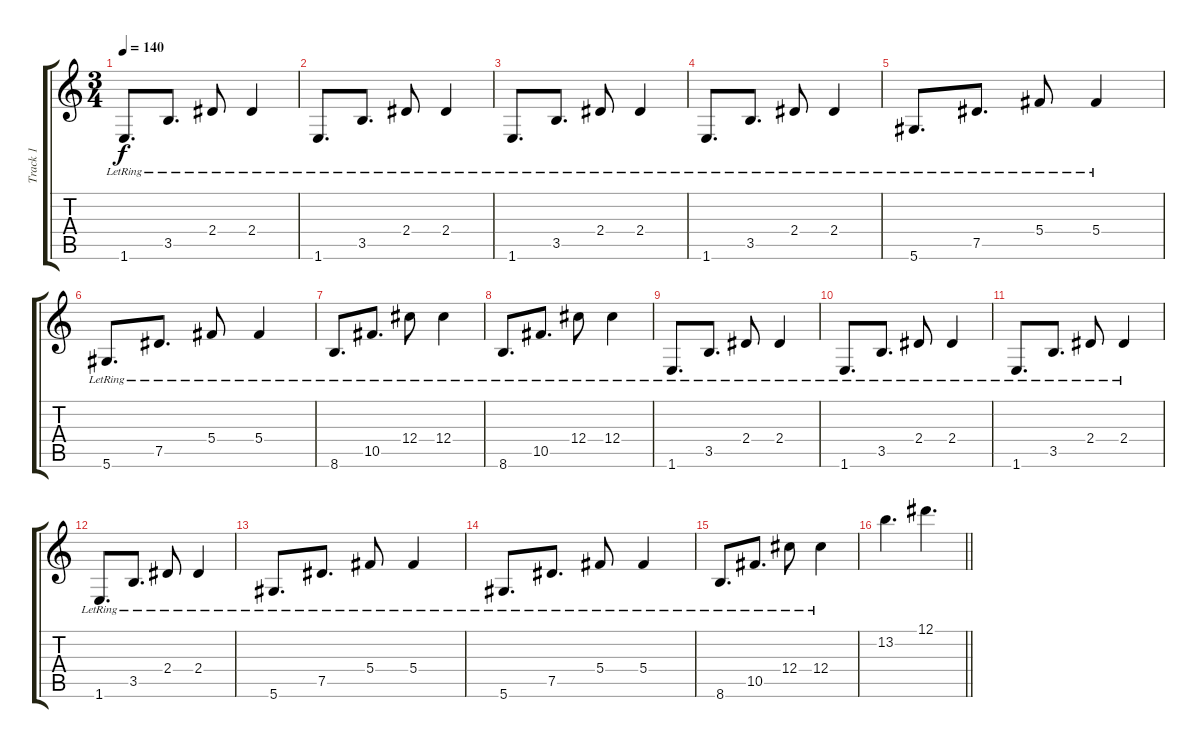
\track ("Track 1" "Track 1") {instrument electricguitarjazz}
\staff {score tabs}
\tuning (Eb4 Bb3 Gb3 Db3 Ab2 Eb2) {hide}
\ts (3 4)
\tempo 140
\clef g2
\ks c
1.6{lr}.8{d dy f} 3.5{lr}.8{d} 2.4{lr}.8 2.4{lr}.4 |
1.6{lr}.8{d} 3.5{lr}.8{d} 2.4{lr}.8 2.4{lr}.4 |
1.6{lr}.8{d} 3.5{lr}.8{d} 2.4{lr}.8 2.4{lr}.4 |
1.6{lr}.8{d} 3.5{lr}.8{d} 2.4{lr}.8 2.4{lr}.4 |
5.6{lr}.8{d} 7.5{lr}.8{d} 5.4{lr}.8 5.4{lr}.4 |
5.6{lr}.8{d} 7.5{lr}.8{d} 5.4{lr}.8 5.4{lr}.4 |
8.6{lr}.8{d} 10.5{lr}.8{d} 12.4{lr}.8 12.4{lr}.4 |
8.6{lr}.8{d} 10.5{lr}.8{d} 12.4{lr}.8 12.4{lr}.4 |
1.6{lr}.8{d} 3.5{lr}.8{d} 2.4{lr}.8 2.4{lr}.4 |
1.6{lr}.8{d} 3.5{lr}.8{d} 2.4{lr}.8 2.4{lr}.4 |
1.6{lr}.8{d} 3.5{lr}.8{d} 2.4{lr}.8 2.4{lr}.4 |
1.6{lr}.8{d} 3.5{lr}.8{d} 2.4{lr}.8 2.4{lr}.4 |
5.6{lr}.8{d} 7.5{lr}.8{d} 5.4{lr}.8 5.4{lr}.4 |
5.6{lr}.8{d} 7.5{lr}.8{d} 5.4{lr}.8 5.4{lr}.4 |
8.6{lr}.8{d} 10.5{lr}.8{d} 12.4{lr}.8 12.4{lr}.4 |
\barLineRight lightlight
13.2.4{d} 12.1.4{d}
